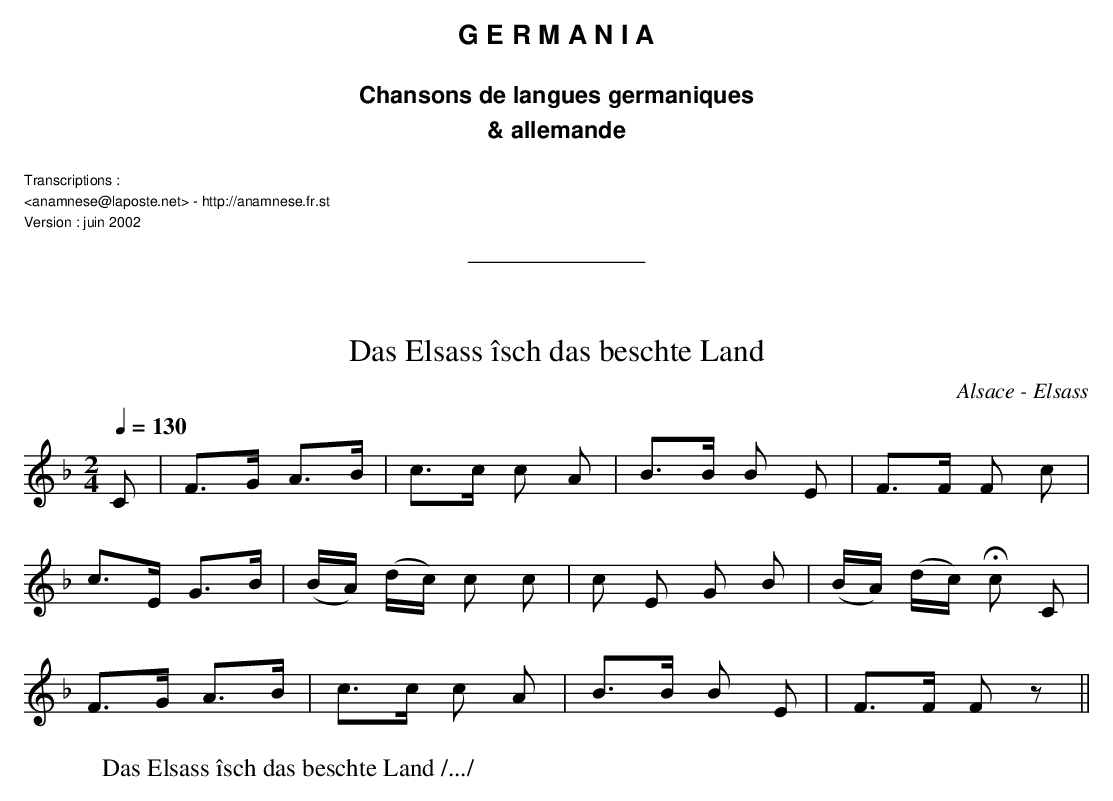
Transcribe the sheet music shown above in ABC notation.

X:1
T:Das Elsass îsch das beschte Land
O:Alsace - Elsass
M:2/4
L:1/8
Q:1/4=130
K:F
C | F>G A>B | c>c c A | B>B B E | F>F F c |
c>E G>B | (B/A/) (d/c/) c c | c E G B | (B/A/) (d/c/) Hc C |
F>G A>B | c>c c A | B>B B E | F>F F z ||
W:Das Elsass îsch das beschte Land /.../
